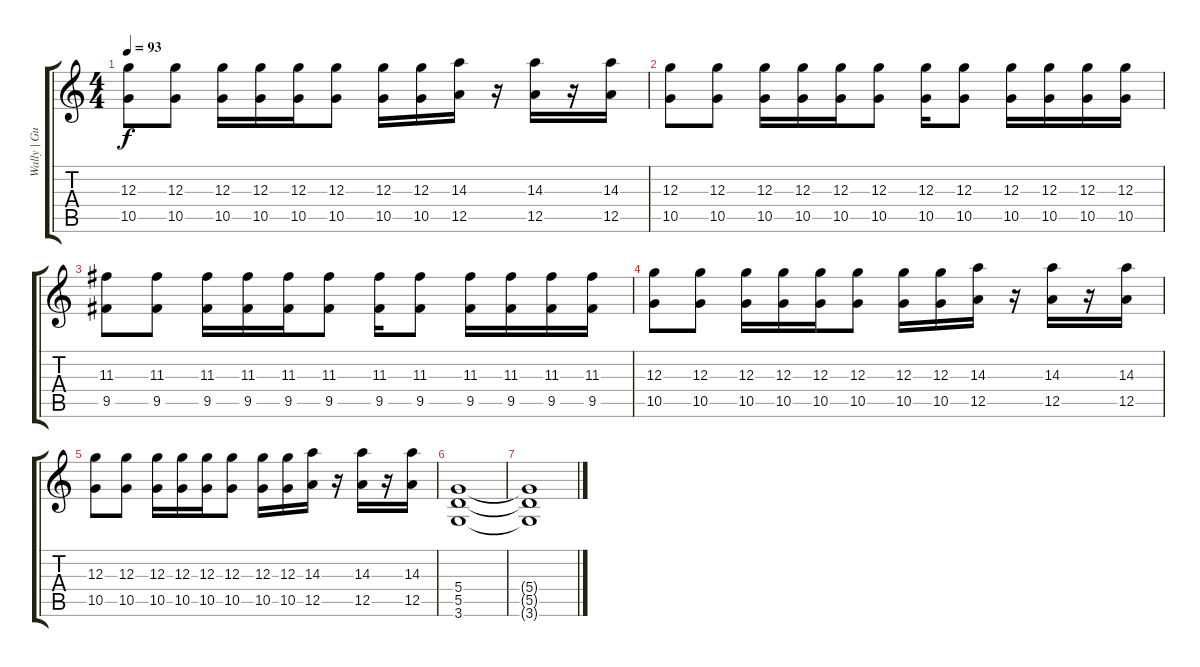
\track ("Wally | Guitarra" "Wally | Gu") {instrument distortionguitar}
\staff {score tabs}
\tuning (E4 B3 G3 D3 A2 E2) {hide}
\ts (4 4)
\tempo 93
\clef g2
\ks c
(12.3 10.5).8{dy f volume 9} (12.3 10.5).8 (12.3 10.5).16 (12.3 10.5).16 (12.3 10.5).16 (12.3 10.5).8 (12.3 10.5).16 (12.3 10.5).16 (14.3 12.5).16 r.16 (14.3 12.5).16 r.16 (14.3 12.5).16 |
(12.3 10.5).8{volume 9} (12.3 10.5).8 (12.3 10.5).16 (12.3 10.5).16 (12.3 10.5).16 (12.3 10.5).8 (12.3 10.5).16 (12.3 10.5).8 (12.3 10.5).16 (12.3 10.5).16 (12.3 10.5).16 (12.3 10.5).16 |
(11.3 9.5).8{volume 9} (11.3 9.5).8 (11.3 9.5).16 (11.3 9.5).16 (11.3 9.5).16 (11.3 9.5).8 (11.3 9.5).16 (11.3 9.5).8 (11.3 9.5).16 (11.3 9.5).16 (11.3 9.5).16 (11.3 9.5).16 |
(12.3 10.5).8{volume 9} (12.3 10.5).8 (12.3 10.5).16 (12.3 10.5).16 (12.3 10.5).16 (12.3 10.5).8 (12.3 10.5).16 (12.3 10.5).16 (14.3 12.5).16 r.16 (14.3 12.5).16 r.16 (14.3 12.5).16 |
(12.3 10.5).8{volume 9} (12.3 10.5).8 (12.3 10.5).16 (12.3 10.5).16 (12.3 10.5).16 (12.3 10.5).8 (12.3 10.5).16 (12.3 10.5).16 (14.3 12.5).16 r.16 (14.3 12.5).16 r.16 (14.3 12.5).16 |
(5.4 5.5 3.6).1 |
(5.4{t} 5.5{t} 3.6{t}).1
